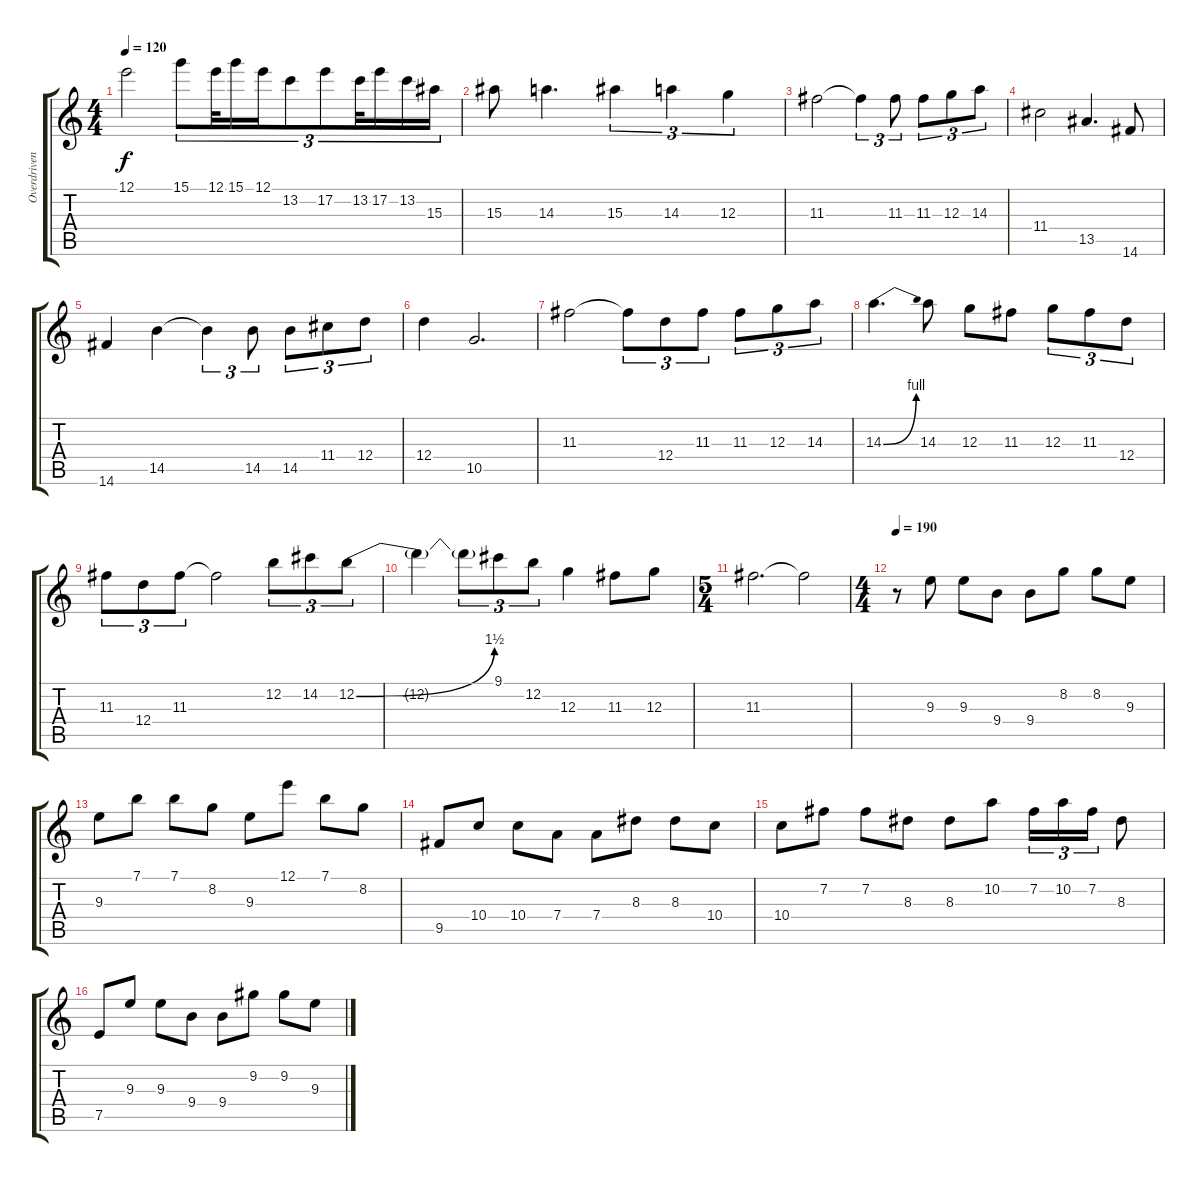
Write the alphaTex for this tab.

\track ("Overdriven Guitar 2" "Overdriven") {instrument distortionguitar}
\staff {score tabs}
\tuning (E4 B3 G3 D3 A2 E2) {hide}
\ts (4 4)
\tempo 120
\clef g2
\ks c
12.1.2{dy f} 15.1.8{tu (3 2)} 12.1.32{tu (3 2)} 15.1.16{tu (3 2)} 12.1.16{tu (3 2)} 13.2.8{tu (3 2)} 17.2.8{tu (3 2)} 13.2.32{tu (3 2)} 17.2.16{tu (3 2)} 13.2.16{tu (3 2)} 15.3.16{tu (3 2)} |
15.3.8 14.3.4{d} 15.3.4{tu (3 2)} 14.3.4{tu (3 2)} 12.3.4{tu (3 2)} |
11.3.2 11.3{t}.4{tu (3 2)} 11.3.8{tu (3 2)} 11.3.8{tu (3 2)} 12.3.8{tu (3 2)} 14.3.8{tu (3 2)} |
11.4.2 13.5.4{d} 14.6.8 |
14.6.4 14.5.4 14.5{t}.4{tu (3 2)} 14.5.8{tu (3 2)} 14.5.8{tu (3 2)} 11.4.8{tu (3 2)} 12.4.8{tu (3 2)} |
12.4.4 10.5.2{d} |
11.3.2 11.3{t}.8{tu (3 2)} 12.4.8{tu (3 2)} 11.3.8{tu (3 2)} 11.3.8{tu (3 2)} 12.3.8{tu (3 2)} 14.3.8{tu (3 2)} |
14.3{be (bend 0 0 60 4)}.4{d} 14.3.8 12.3.8 11.3.8 12.3.8{tu (3 2)} 11.3.8{tu (3 2)} 12.4.8{tu (3 2)} |
11.3.8{tu (3 2)} 12.4.8{tu (3 2)} 11.3.8{tu (3 2)} 11.3{t}.2 12.2.8{tu (3 2)} 14.2.8{tu (3 2)} 12.2{be (bend 0 0 60 6)}.8{tu (3 2)} |
12.2{t}.4 12.2{t}.8{tu (3 2)} 9.1.8{tu (3 2)} 12.2.8{tu (3 2)} 12.3.4 11.3.8 12.3.8 |
\ts (5 4)
11.3.2{d} 11.3{t}.2 |
\ts (4 4)
\tempo 180
\tempo 190
r.8 9.3.8 9.3.8 9.4.8 9.4.8 8.2.8 8.2.8 9.3.8 |
9.3.8 7.1.8 7.1.8 8.2.8 9.3.8 12.1.8 7.1.8 8.2.8 |
9.5.8 10.4.8 10.4.8 7.4.8 7.4.8 8.3.8 8.3.8 10.4.8 |
10.4.8 7.2.8 7.2.8 8.3.8 8.3.8 10.2.8 7.2.16{tu (3 2)} 10.2.16{tu (3 2)} 7.2.16{tu (3 2)} 8.3.8 |
7.5.8 9.3.8 9.3.8 9.4.8 9.4.8 9.2.8 9.2.8 9.3.8
